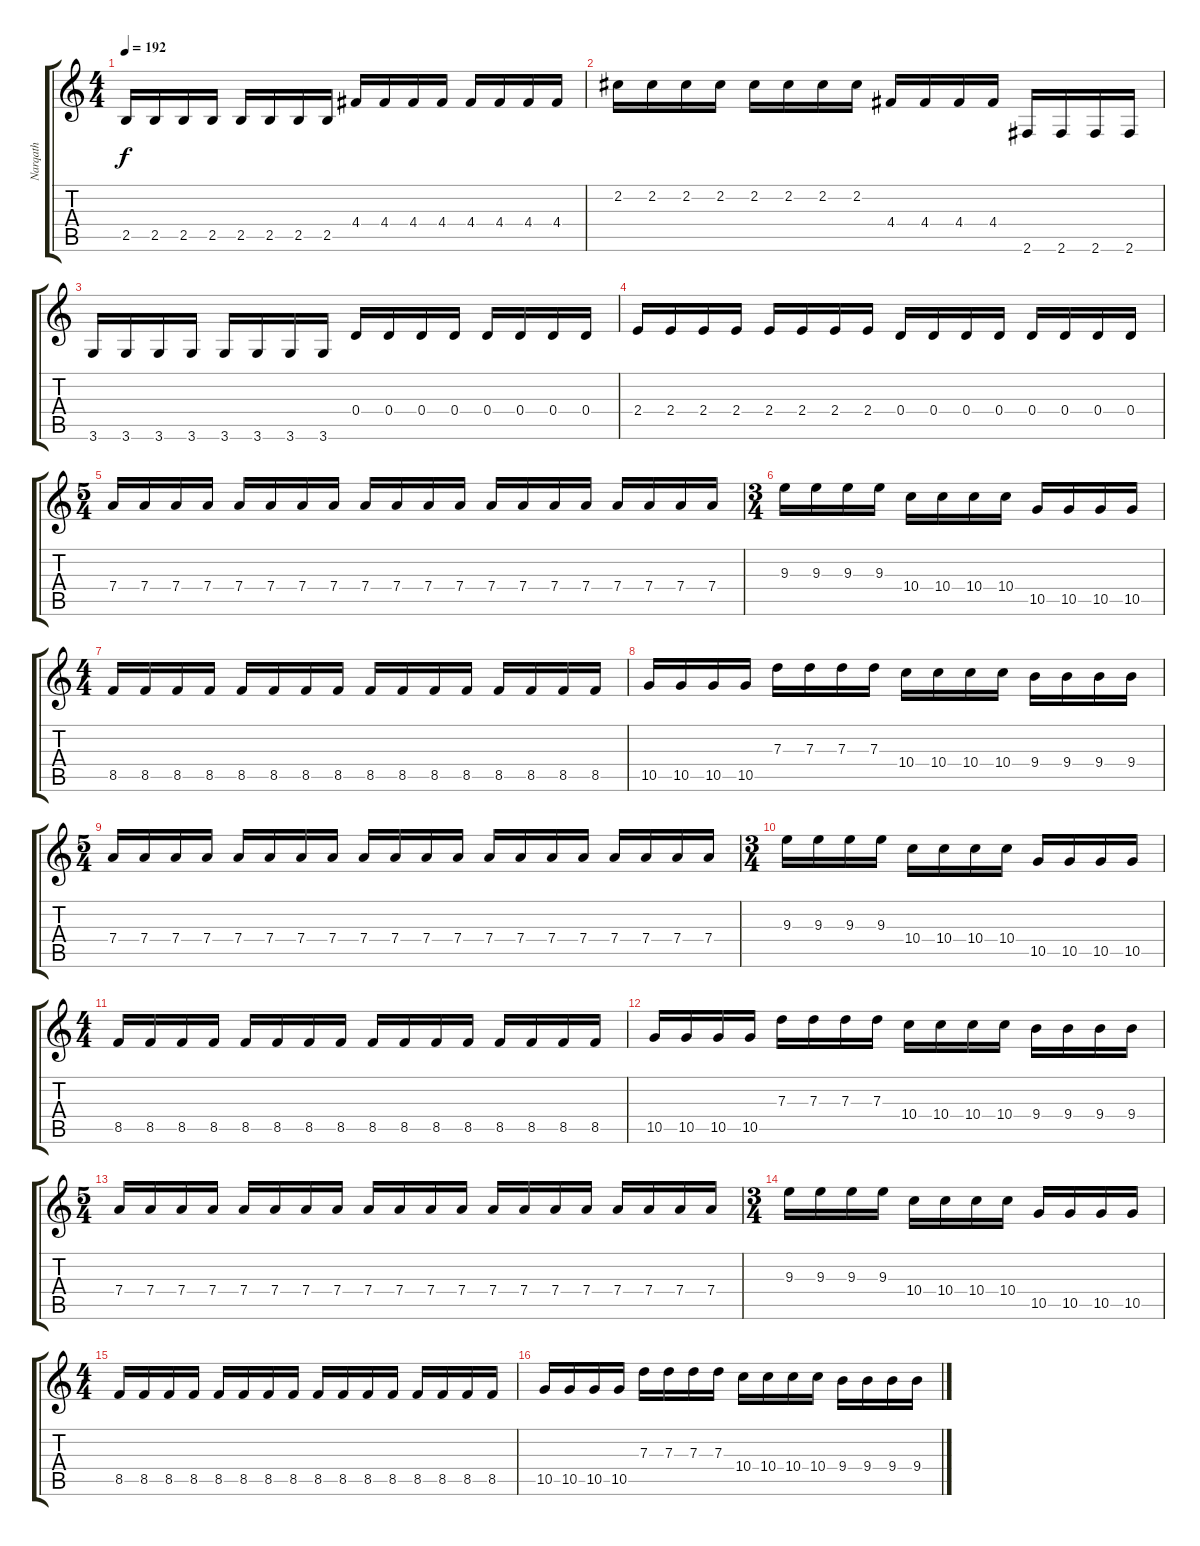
\track ("Narqath" "Narqath") {instrument distortionguitar}
\staff {score tabs}
\tuning (E4 B3 G3 D3 A2 E2) {hide}
\ts (4 4)
\tempo 192
\clef g2
\ks c
2.5.16{dy f} 2.5.16 2.5.16 2.5.16 2.5.16 2.5.16 2.5.16 2.5.16 4.4.16 4.4.16 4.4.16 4.4.16 4.4.16 4.4.16 4.4.16 4.4.16 |
2.2.16 2.2.16 2.2.16 2.2.16 2.2.16 2.2.16 2.2.16 2.2.16 4.4.16 4.4.16 4.4.16 4.4.16 2.6.16 2.6.16 2.6.16 2.6.16 |
3.6.16 3.6.16 3.6.16 3.6.16 3.6.16 3.6.16 3.6.16 3.6.16 0.4.16 0.4.16 0.4.16 0.4.16 0.4.16 0.4.16 0.4.16 0.4.16 |
2.4.16 2.4.16 2.4.16 2.4.16 2.4.16 2.4.16 2.4.16 2.4.16 0.4.16 0.4.16 0.4.16 0.4.16 0.4.16 0.4.16 0.4.16 0.4.16 |
\ts (5 4)
7.4.16 7.4.16 7.4.16 7.4.16 7.4.16 7.4.16 7.4.16 7.4.16 7.4.16 7.4.16 7.4.16 7.4.16 7.4.16 7.4.16 7.4.16 7.4.16 7.4.16 7.4.16 7.4.16 7.4.16 |
\ts (3 4)
9.3.16 9.3.16 9.3.16 9.3.16 10.4.16 10.4.16 10.4.16 10.4.16 10.5.16 10.5.16 10.5.16 10.5.16 |
\ts (4 4)
8.5.16 8.5.16 8.5.16 8.5.16 8.5.16 8.5.16 8.5.16 8.5.16 8.5.16 8.5.16 8.5.16 8.5.16 8.5.16 8.5.16 8.5.16 8.5.16 |
10.5.16 10.5.16 10.5.16 10.5.16 7.3.16 7.3.16 7.3.16 7.3.16 10.4.16 10.4.16 10.4.16 10.4.16 9.4.16 9.4.16 9.4.16 9.4.16 |
\ts (5 4)
7.4.16 7.4.16 7.4.16 7.4.16 7.4.16 7.4.16 7.4.16 7.4.16 7.4.16 7.4.16 7.4.16 7.4.16 7.4.16 7.4.16 7.4.16 7.4.16 7.4.16 7.4.16 7.4.16 7.4.16 |
\ts (3 4)
9.3.16 9.3.16 9.3.16 9.3.16 10.4.16 10.4.16 10.4.16 10.4.16 10.5.16 10.5.16 10.5.16 10.5.16 |
\ts (4 4)
8.5.16 8.5.16 8.5.16 8.5.16 8.5.16 8.5.16 8.5.16 8.5.16 8.5.16 8.5.16 8.5.16 8.5.16 8.5.16 8.5.16 8.5.16 8.5.16 |
10.5.16 10.5.16 10.5.16 10.5.16 7.3.16 7.3.16 7.3.16 7.3.16 10.4.16 10.4.16 10.4.16 10.4.16 9.4.16 9.4.16 9.4.16 9.4.16 |
\ts (5 4)
7.4.16 7.4.16 7.4.16 7.4.16 7.4.16 7.4.16 7.4.16 7.4.16 7.4.16 7.4.16 7.4.16 7.4.16 7.4.16 7.4.16 7.4.16 7.4.16 7.4.16 7.4.16 7.4.16 7.4.16 |
\ts (3 4)
9.3.16 9.3.16 9.3.16 9.3.16 10.4.16 10.4.16 10.4.16 10.4.16 10.5.16 10.5.16 10.5.16 10.5.16 |
\ts (4 4)
8.5.16 8.5.16 8.5.16 8.5.16 8.5.16 8.5.16 8.5.16 8.5.16 8.5.16 8.5.16 8.5.16 8.5.16 8.5.16 8.5.16 8.5.16 8.5.16 |
10.5.16 10.5.16 10.5.16 10.5.16 7.3.16 7.3.16 7.3.16 7.3.16 10.4.16 10.4.16 10.4.16 10.4.16 9.4.16 9.4.16 9.4.16 9.4.16
